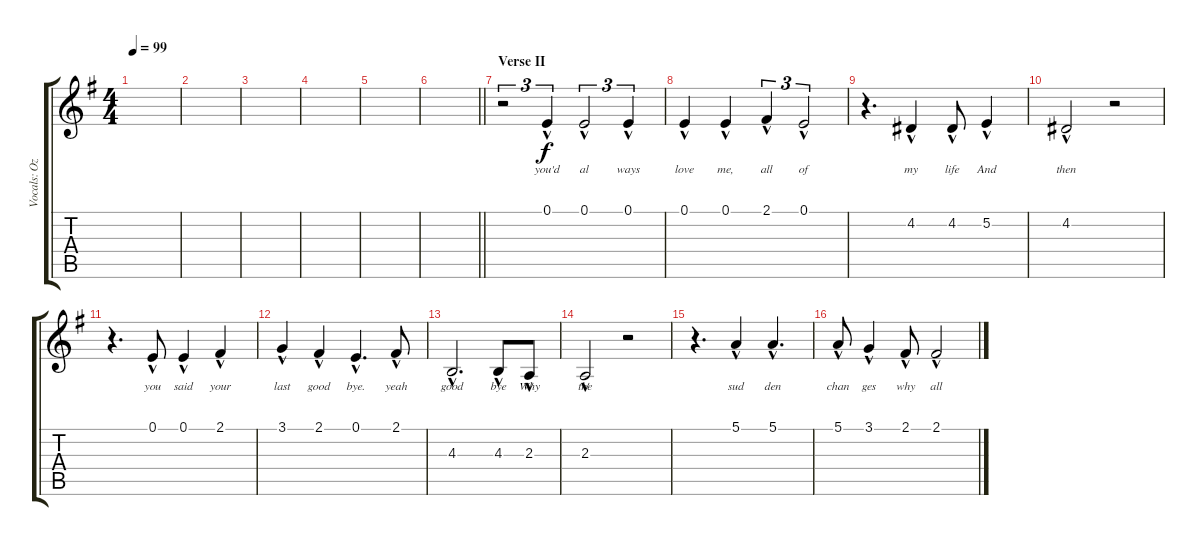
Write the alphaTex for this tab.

\track ("Vocals: Ozzy" "Vocals: Oz") {instrument lead2sawtooth}
\staff {score tabs}
\tuning (E4 B3 G3 D3 A2 E2) {hide}
\ts (4 4)
\tempo 99
\clef g2
\ks g
|
|
|
|
|
\barLineRight lightlight
|
\section ("" "Verse II")
r.2{tu (3 2)} 0.1{hac}.4{tu (3 2) lyrics (0 "you'd") lyrics (1 "") lyrics (2 "") lyrics (3 "") lyrics (4 "")} 0.1{hac}.2{tu (3 2) lyrics (0 "al") lyrics (1 "") lyrics (2 "") lyrics (3 "") lyrics (4 "")} 0.1{hac}.4{tu (3 2) lyrics (0 "ways") lyrics (1 "") lyrics (2 "") lyrics (3 "") lyrics (4 "")} |
0.1{hac}.4{lyrics (0 "love") lyrics (1 "") lyrics (2 "") lyrics (3 "") lyrics (4 "")} 0.1{hac}.4{lyrics (0 "me,") lyrics (1 "") lyrics (2 "") lyrics (3 "") lyrics (4 "")} 2.1{hac}.4{tu (3 2) lyrics (0 "all") lyrics (1 "") lyrics (2 "") lyrics (3 "") lyrics (4 "")} 0.1{hac}.2{tu (3 2) lyrics (0 "of") lyrics (1 "") lyrics (2 "") lyrics (3 "") lyrics (4 "")} |
r.4{d} 4.2{hac}.4{lyrics (0 "my") lyrics (1 "") lyrics (2 "") lyrics (3 "") lyrics (4 "")} 4.2{hac}.8{lyrics (0 "life") lyrics (1 "") lyrics (2 "") lyrics (3 "") lyrics (4 "")} 5.2{hac}.4{lyrics (0 "And") lyrics (1 "") lyrics (2 "") lyrics (3 "") lyrics (4 "")} |
4.2{hac}.2{lyrics (0 "then") lyrics (1 "") lyrics (2 "") lyrics (3 "") lyrics (4 "")} r.2 |
r.4{d} 0.1{hac}.8{lyrics (0 "you") lyrics (1 "") lyrics (2 "") lyrics (3 "") lyrics (4 "")} 0.1{hac}.4{lyrics (0 "said") lyrics (1 "") lyrics (2 "") lyrics (3 "") lyrics (4 "")} 2.1{hac}.4{lyrics (0 "your") lyrics (1 "") lyrics (2 "") lyrics (3 "") lyrics (4 "")} |
3.1{hac}.4{lyrics (0 "last") lyrics (1 "") lyrics (2 "") lyrics (3 "") lyrics (4 "")} 2.1{hac}.4{lyrics (0 "good") lyrics (1 "") lyrics (2 "") lyrics (3 "") lyrics (4 "")} 0.1{hac}.4{d lyrics (0 "bye.") lyrics (1 "") lyrics (2 "") lyrics (3 "") lyrics (4 "")} 2.1{hac}.8{lyrics (0 "yeah") lyrics (1 "") lyrics (2 "") lyrics (3 "") lyrics (4 "")} |
4.3{hac}.2{d lyrics (0 "good") lyrics (1 "") lyrics (2 "") lyrics (3 "") lyrics (4 "")} 4.3{hac}.8{lyrics (0 "bye") lyrics (1 "") lyrics (2 "") lyrics (3 "") lyrics (4 "")} 2.3{hac}.8{lyrics (0 "Why") lyrics (1 "") lyrics (2 "") lyrics (3 "") lyrics (4 "")} |
2.3{hac}.2{lyrics (0 "the") lyrics (1 "") lyrics (2 "") lyrics (3 "") lyrics (4 "")} r.2 |
r.4{d} 5.1{hac}.4{lyrics (0 "sud") lyrics (1 "") lyrics (2 "") lyrics (3 "") lyrics (4 "")} 5.1{hac}.4{d lyrics (0 "den") lyrics (1 "") lyrics (2 "") lyrics (3 "") lyrics (4 "")} |
5.1{hac}.8{lyrics (0 "chan") lyrics (1 "") lyrics (2 "") lyrics (3 "") lyrics (4 "")} 3.1{hac}.4{lyrics (0 "ges") lyrics (1 "") lyrics (2 "") lyrics (3 "") lyrics (4 "")} 2.1{hac}.8{lyrics (0 "why") lyrics (1 "") lyrics (2 "") lyrics (3 "") lyrics (4 "")} 2.1{hac}.2{lyrics (0 "all") lyrics (1 "") lyrics (2 "") lyrics (3 "") lyrics (4 "")}
